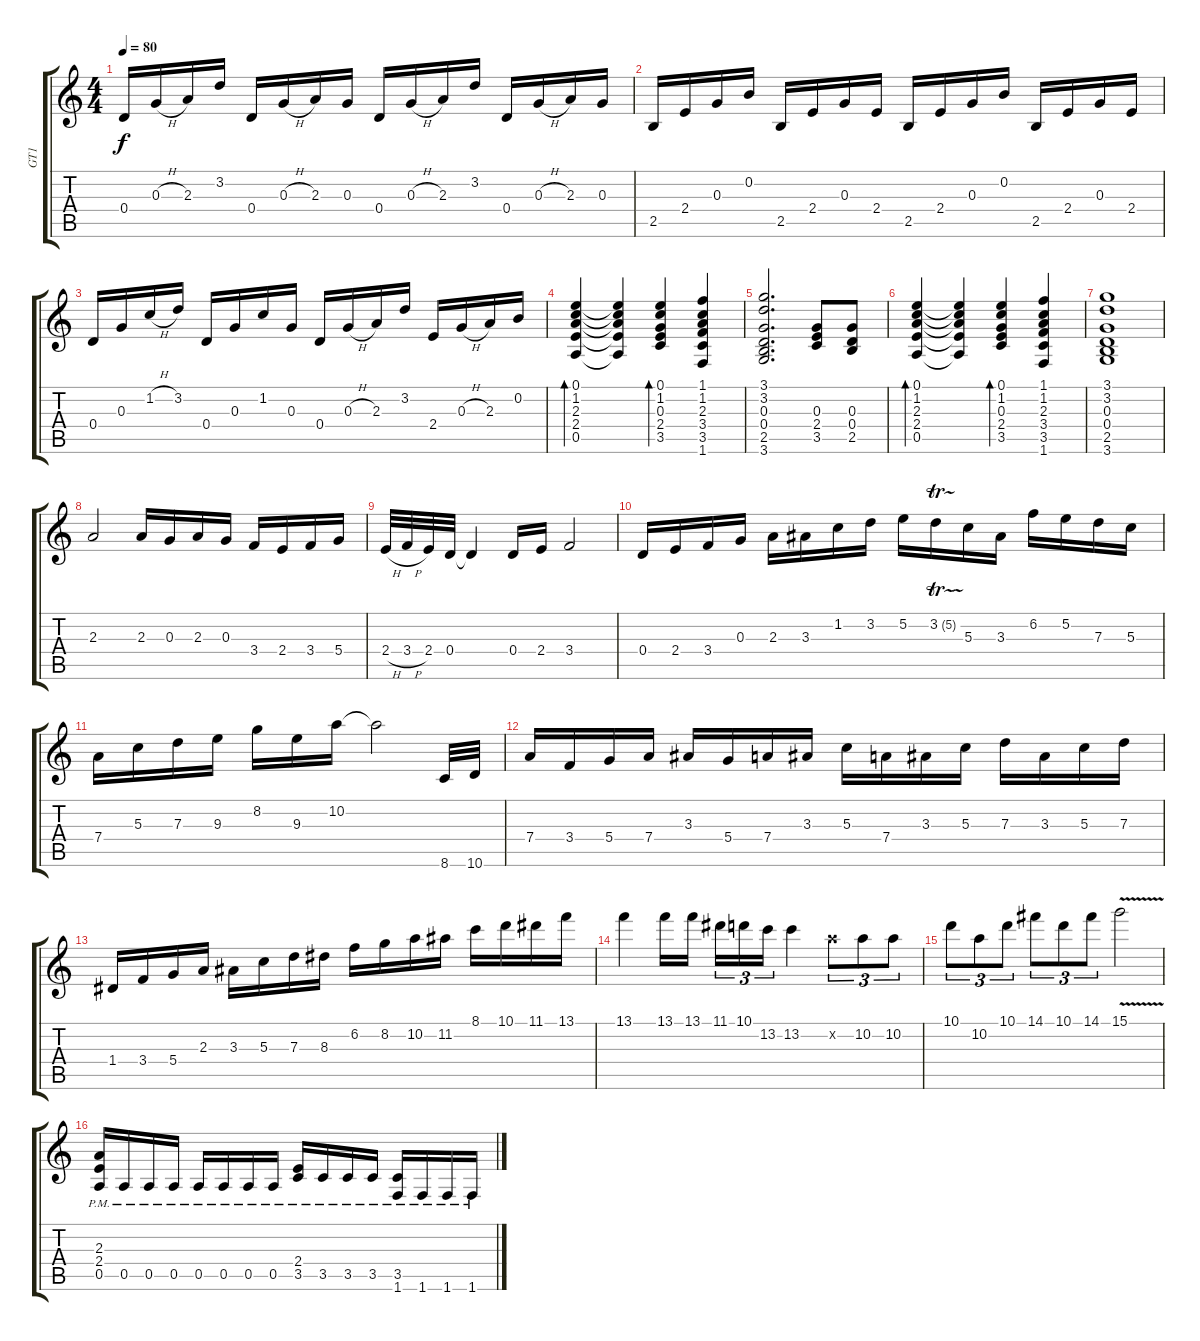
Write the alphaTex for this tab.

\track ("GT1" "GT1") {instrument acousticguitarsteel}
\staff {score tabs}
\tuning (E4 B3 G3 D3 A2 E2) {hide}
\ts (4 4)
\tempo 80
\clef g2
\ks c
0.4.16{dy f} 0.3{h}.16 2.3.16 3.2.16 0.4.16 0.3{h}.16 2.3.16 0.3.16 0.4.16 0.3{h}.16 2.3.16 3.2.16 0.4.16 0.3{h}.16 2.3.16 0.3.16 |
2.5.16 2.4.16 0.3.16 0.2.16 2.5.16 2.4.16 0.3.16 2.4.16 2.5.16 2.4.16 0.3.16 0.2.16 2.5.16 2.4.16 0.3.16 2.4.16 |
0.4.16 0.3.16 1.2{h}.16 3.2.16 0.4.16 0.3.16 1.2.16 0.3.16 0.4.16 0.3{h}.16 2.3.16 3.2.16 2.4.16 0.3{h}.16 2.3.16 0.2.16 |
(0.1 1.2 2.3 2.4 0.5).4{bd 30} (0.1{t} 1.2{t} 2.3{t} 2.4{t} 0.5{t}).4 (0.1 1.2 0.3 2.4 3.5).4{bd 30} (1.1 1.2 2.3 3.4 3.5 1.6).4 |
(3.1 3.2 0.3 0.4 2.5 3.6).2{d} (0.3 2.4 3.5).8 (0.3 0.4 2.5).8 |
(0.1 1.2 2.3 2.4 0.5).4{bd 30} (0.1{t} 1.2{t} 2.3{t} 2.4{t} 0.5{t}).4 (0.1 1.2 0.3 2.4 3.5).4{bd 30} (1.1 1.2 2.3 3.4 3.5 1.6).4 |
(3.1 3.2 0.3 0.4 2.5 3.6).1 |
2.3.2 2.3.16 0.3.16 2.3.16 0.3.16 3.4.16 2.4.16 3.4.16 5.4.16 |
2.4{h}.32 3.4{h}.32 2.4.32 0.4.32 0.4{t}.4 0.4.16 2.4.16 3.4.2 |
0.4.16 2.4.16 3.4.16 0.3.16 2.3.16 3.3.16 1.2.16 3.2.16 5.2.16 3.2{tr (5 32)}.16 5.3.16 3.3.16 6.2.16 5.2.16 7.3.16 5.3.16 |
7.4.16 5.3.16 7.3.16 9.3.16 8.2.16 9.3.16 10.2.16 10.2{t}.2 8.6.32 10.6.32 |
7.4.16 3.4.16 5.4.16 7.4.16 3.3.16 5.4.16 7.4.16 3.3.16 5.3.16 7.4.16 3.3.16 5.3.16 7.3.16 3.3.16 5.3.16 7.3.16 |
1.4.16 3.4.16 5.4.16 2.3.16 3.3.16 5.3.16 7.3.16 8.3.16 6.2.16 8.2.16 10.2.16 11.2.16 8.1.16 10.1.16 11.1.16 13.1.16 |
13.1.4 13.1.16 13.1.16{beam splitsecondary} 11.1.16{tu (3 2)} 10.1.16{tu (3 2)} 13.2.16{tu (3 2)} 13.2.4 10.2{x}.8{tu (3 2)} 10.2.8{tu (3 2)} 10.2.8{tu (3 2)} |
10.1.8{tu (3 2)} 10.2.8{tu (3 2)} 10.1.8{tu (3 2)} 14.1.8{tu (3 2)} 10.1.8{tu (3 2)} 14.1.8{tu (3 2)} 15.1{v}.2 |
(2.3{pm} 2.4{pm} 0.5{pm}).16 0.5{pm}.16 0.5{pm}.16 0.5{pm}.16 0.5{pm}.16 0.5{pm}.16 0.5{pm}.16 0.5{pm}.16 (2.4{pm} 3.5{pm}).16 3.5{pm}.16 3.5{pm}.16 3.5{pm}.16 (3.5{pm} 1.6{pm}).16 1.6{pm}.16 1.6{pm}.16 1.6{pm}.16
